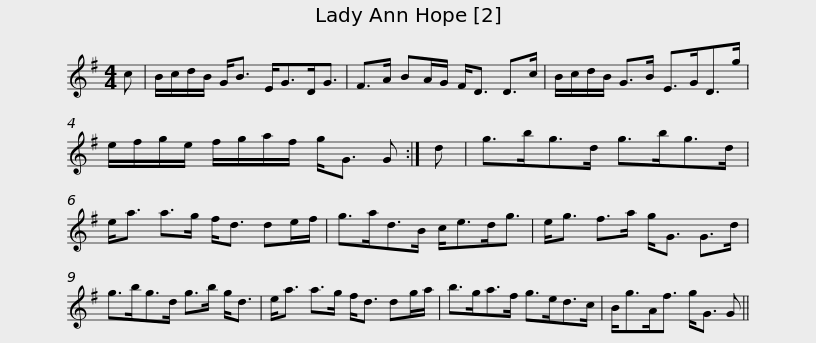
X:1
L:1/8
M:4/4
I:linebreak $
K:G
V:1 treble
V:1
 c | B/c/d/B/ G<B E<GD<G | F>A BA/G/ F<D D>c | B/c/d/B/ G>B E>GD>g |$ e/f/g/e/ f/g/a/f/ g<G G :| %5
 d | g>bg>d g>bg>d | e<a a>g f<d de/f/ | g>ad>B c<ed<g |$ e<g f>a g<G G>d | %10
 g>bg>d g>b g<d | e<a a>g f<d dg/a/ | b>ga>f g>ed>c |$ B<gA<f g<G G || %14
